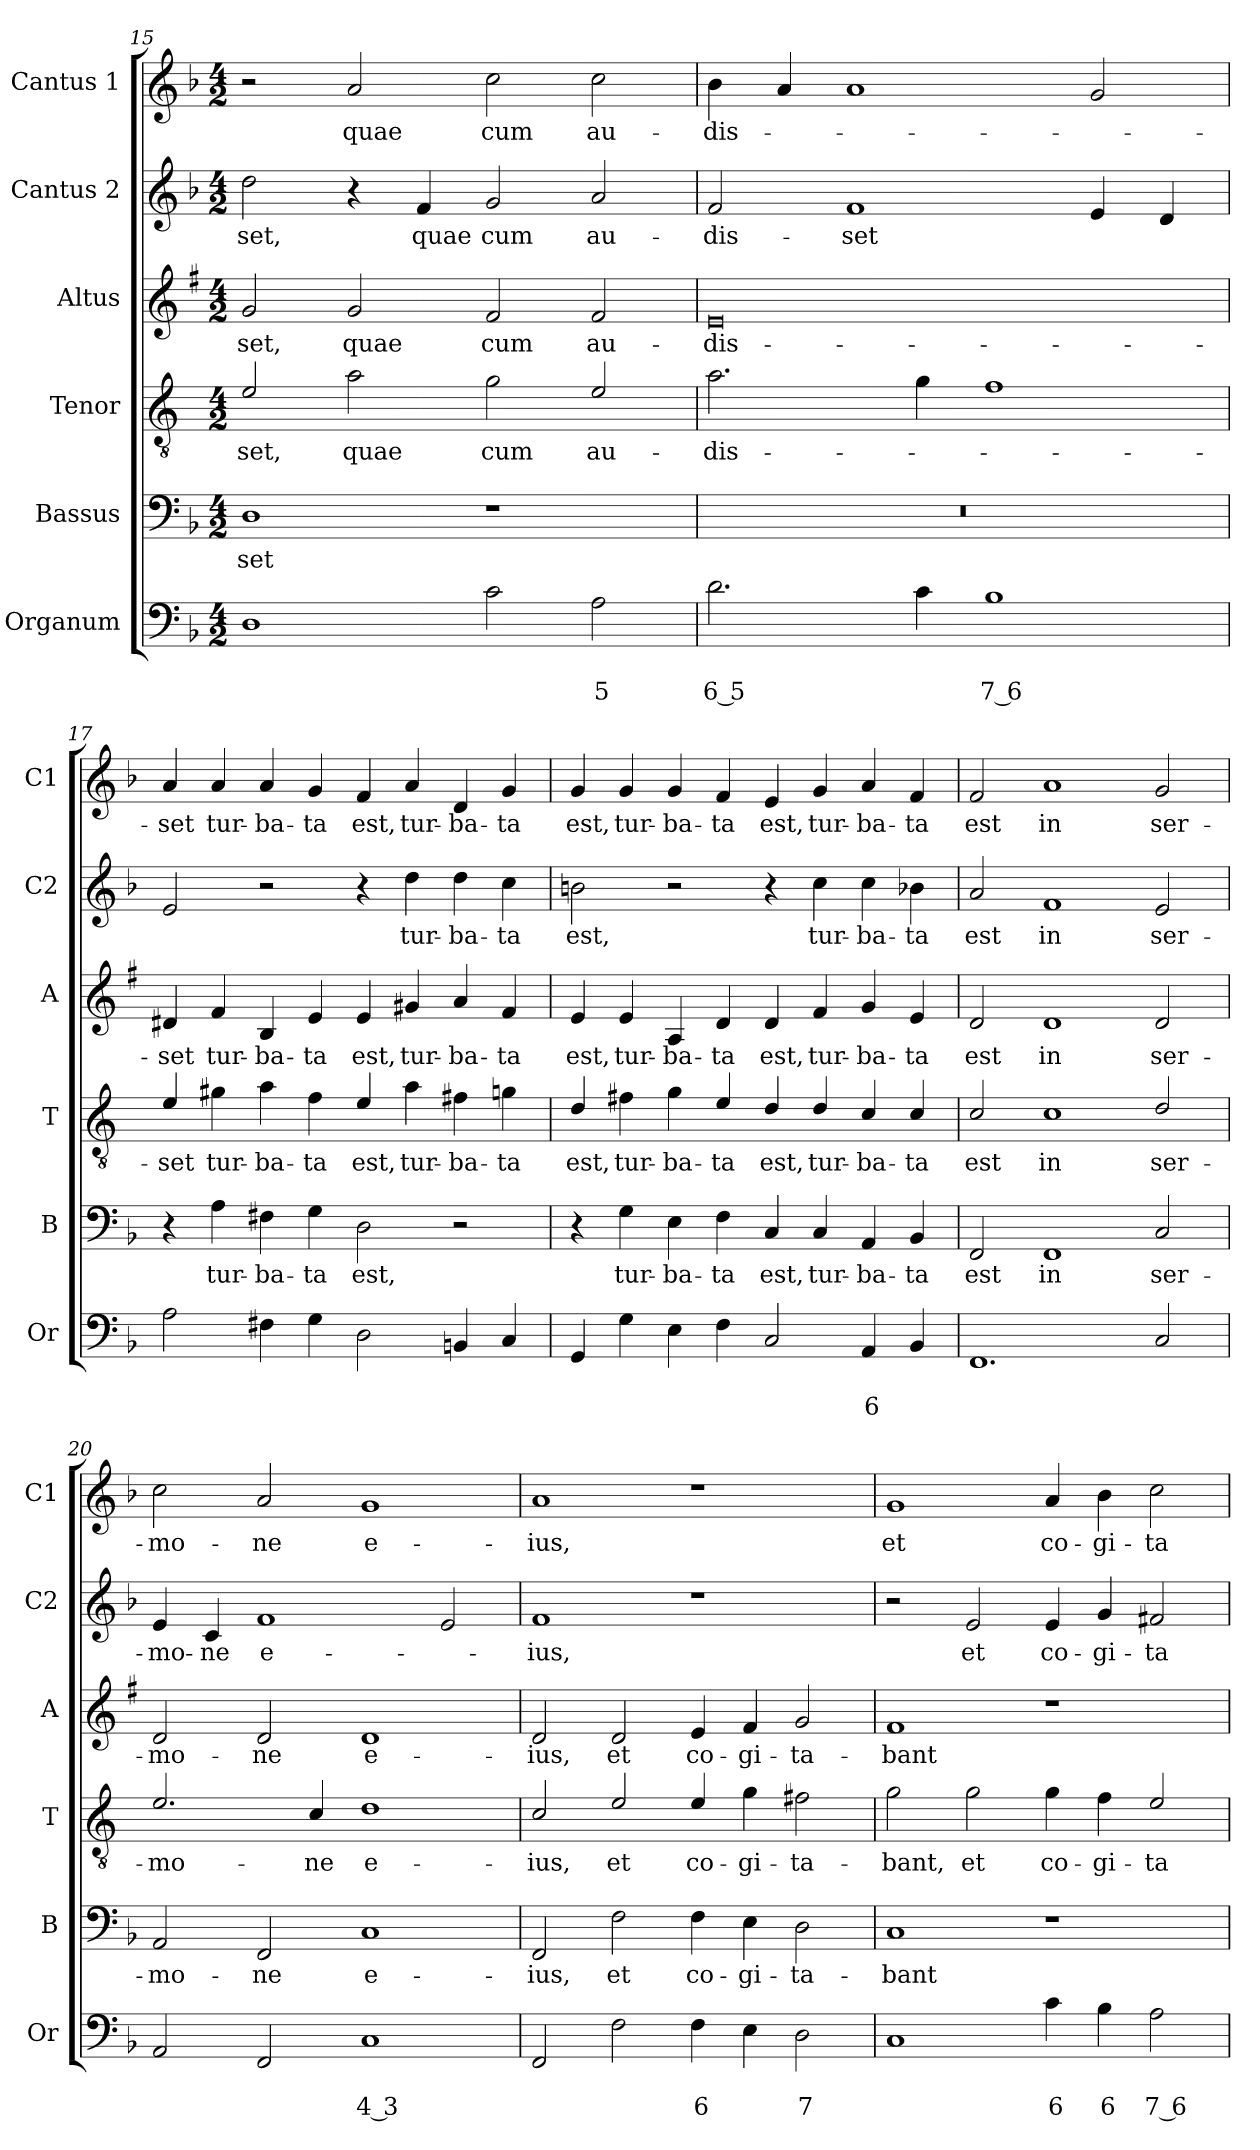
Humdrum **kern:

**kern	**text	**text	**kern	**text	**kern	**text	**kern	**text	**kern	**text	**kern	**text
*part6	*part6	*part6	*part5	*part5	*part4	*part4	*part3	*part3	*part2	*part2	*part1	*part1
*staff6	*staff6	*staff6	*staff5	*staff5	*staff4	*staff4	*staff3	*staff3	*staff2	*staff2	*staff1	*staff1
*I"Organum	*	*	*I"Bassus	*	*I"Tenor	*	*I"Altus	*	*I"Cantus 2	*	*I"Cantus 1	*
*I'Or	*	*	*I'B	*	*I'T	*	*I'A	*	*I'C2	*	*I'C1	*
*clefF4	*	*	*clefF4	*	*clefGv2	*	*clefG2	*	*clefG2	*	*clefG2	*
*	*	*	*	*	*ITrd4c7	*	*ITrd1c2	*	*	*	*	*
*k[b-]	*	*	*k[b-]	*	*k[b-]	*	*k[b-]	*	*k[b-]	*	*k[b-]	*
*F:	*	*	*F:	*	*F:	*	*F:	*	*F:	*	*F:	*
*M4/2	*	*	*M4/2	*	*M4/2	*	*M4/2	*	*M4/2	*	*M4/2	*
=15	=15	=15	=15	=15	=15	=15	=15	=15	=15	=15	=15	=15
!	!	!	!	!LO:LY:b	!	!LO:LY:b	!	!LO:LY:b	!	!LO:LY:b	!	!
1D	.	.	1D	-set	2A/	-set,	2f/	-set,	2dd\	-set,	2r	.
!	!	!	!	!	!	!LO:LY:b	!	!LO:LY:b	!	!	!	!LO:LY:b
.	.	.	.	.	2d\	quae	2f/	quae	4r	.	2a/	quae
!	!	!	!	!	!	!	!	!	!	!LO:LY:b	!	!
.	.	.	.	.	.	.	.	.	4f/	quae	.	.
!	!	!	!	!	!	!LO:LY:b	!	!LO:LY:b	!	!LO:LY:b	!	!LO:LY:b
2c\	.	.	1r	.	2c\	cum	2e/	cum	2g/	cum	2cc\	cum
!	!	!LO:LY:b	!	!	!	!LO:LY:b	!	!LO:LY:b	!	!LO:LY:b	!	!LO:LY:b
2A\	.	5	.	.	2A/	au-	2e/	au-	2a/	au-	2cc\	au-
=16	=16	=16	=16	=16	=16	=16	=16	=16	=16	=16	=16	=16
!	!	!LO:LY:b	!	!	!	!LO:LY:b	!	!LO:LY:b	!	!LO:LY:b	!	!LO:LY:b
2.d\	.	6 5	0r	.	2.d\	-dis-	0d	-dis-	2f/	-dis-	4b-\	-dis-
.	.	.	.	.	.	.	.	.	.	.	4a/	.
!	!	!	!	!	!	!	!	!	!	!LO:LY:b	!	!
.	.	.	.	.	.	.	.	.	1f	-set	1a	.
4c\	.	.	.	.	4c\	.	.	.	.	.	.	.
!	!	!LO:LY:b	!	!	!	!	!	!	!	!	!	!
1B-	.	7 6	.	.	1B-	.	.	.	.	.	.	.
.	.	.	.	.	.	.	.	.	4e/	.	2g/	.
.	.	.	.	.	.	.	.	.	4d/	.	.	.
!!LO:LB:g=z
=17	=17	=17	=17	=17	=17	=17	=17	=17	=17	=17	=17	=17
!	!	!	!	!	!	!LO:LY:b	!	!LO:LY:b	!	!	!	!LO:LY:b
2A\	.	.	4r	.	4A/	-set	4c#X/	-set	2e/	.	4a/	-set
!	!	!	!	!LO:LY:b	!	!LO:LY:b	!	!LO:LY:b	!	!	!	!LO:LY:b
.	.	.	4A\	tur-	4c#X\	tur-	4e/	tur-	.	.	4a/	tur-
!	!	!	!	!LO:LY:b	!	!LO:LY:b	!	!LO:LY:b	!	!	!	!LO:LY:b
4F#X\	.	.	4F#X\	-ba-	4d\	-ba-	4A/	-ba-	2r	.	4a/	-ba-
!	!	!	!	!LO:LY:b	!	!LO:LY:b	!	!LO:LY:b	!	!	!	!LO:LY:b
4G\	.	.	4G\	-ta	4B-\	-ta	4d/	-ta	.	.	4g/	-ta
!	!	!	!	!LO:LY:b	!	!LO:LY:b	!	!LO:LY:b	!	!	!	!LO:LY:b
2D\	.	.	2D\	est,	4A/	est,	4d/	est,	4r	.	4f/	est,
!	!	!	!	!	!	!LO:LY:b	!	!LO:LY:b	!	!LO:LY:b	!	!LO:LY:b
.	.	.	.	.	4d\	tur-	4f#X/	tur-	4dd\	tur-	4a/	tur-
!	!	!	!	!	!	!LO:LY:b	!	!LO:LY:b	!	!LO:LY:b	!	!LO:LY:b
4BBn/	.	.	2r	.	4Bn\	-ba-	4g/	-ba-	4dd\	-ba-	4d/	-ba-
!	!	!	!	!	!	!LO:LY:b	!	!LO:LY:b	!	!LO:LY:b	!	!LO:LY:b
4C/	.	.	.	.	4cn\	-ta	4e/	-ta	4cc\	-ta	4g/	-ta
=18	=18	=18	=18	=18	=18	=18	=18	=18	=18	=18	=18	=18
!	!	!	!	!	!	!LO:LY:b	!	!LO:LY:b	!	!LO:LY:b	!	!LO:LY:b
4GG/	.	.	4r	.	4G/	est,	4d/	est,	2bn\	est,	4g/	est,
!	!	!	!	!LO:LY:b	!	!LO:LY:b	!	!LO:LY:b	!	!	!	!LO:LY:b
4G\	.	.	4G\	tur-	4Bn\	tur-	4d/	tur-	.	.	4g/	tur-
!	!	!	!	!LO:LY:b	!	!LO:LY:b	!	!LO:LY:b	!	!	!	!LO:LY:b
4E\	.	.	4E\	-ba-	4c\	-ba-	4G/	-ba-	2r	.	4g/	-ba-
!	!	!	!	!LO:LY:b	!	!LO:LY:b	!	!LO:LY:b	!	!	!	!LO:LY:b
4F\	.	.	4F\	-ta	4A/	-ta	4c/	-ta	.	.	4f/	-ta
!	!	!	!	!LO:LY:b	!	!LO:LY:b	!	!LO:LY:b	!	!	!	!LO:LY:b
2C/	.	.	4C/	est,	4G/	est,	4c/	est,	4r	.	4e/	est,
!	!	!	!	!LO:LY:b	!	!LO:LY:b	!	!LO:LY:b	!	!LO:LY:b	!	!LO:LY:b
.	.	.	4C/	tur-	4G/	tur-	4e/	tur-	4cc\	tur-	4g/	tur-
!	!	!LO:LY:b	!	!LO:LY:b	!	!LO:LY:b	!	!LO:LY:b	!	!LO:LY:b	!	!LO:LY:b
4AA/	.	6	4AA/	-ba-	4F/	-ba-	4f/	-ba-	4cc\	-ba-	4a/	-ba-
!	!	!	!	!LO:LY:b	!	!LO:LY:b	!	!LO:LY:b	!	!LO:LY:b	!	!LO:LY:b
4BB-/	.	.	4BB-/	-ta	4F/	-ta	4d/	-ta	4b-X\	-ta	4f/	-ta
=19	=19	=19	=19	=19	=19	=19	=19	=19	=19	=19	=19	=19
!	!	!	!	!LO:LY:b	!	!LO:LY:b	!	!LO:LY:b	!	!LO:LY:b	!	!LO:LY:b
1.FF	.	.	2FF/	est	2F/	est	2c/	est	2a/	est	2f/	est
!	!	!	!	!LO:LY:b	!	!LO:LY:b	!	!LO:LY:b	!	!LO:LY:b	!	!LO:LY:b
.	.	.	1FF	in	1F	in	1c	in	1f	in	1a	in
!	!	!	!	!LO:LY:b	!	!LO:LY:b	!	!LO:LY:b	!	!LO:LY:b	!	!LO:LY:b
2C/	.	.	2C/	ser-	2G/	ser-	2c/	ser-	2e/	ser-	2g/	ser-
=20	=20	=20	=20	=20	=20	=20	=20	=20	=20	=20	=20	=20
!	!	!	!	!LO:LY:b	!	!LO:LY:b	!	!LO:LY:b	!	!LO:LY:b	!	!LO:LY:b
2AA/	.	.	2AA/	-mo-	2.A/	-mo-	2c/	-mo-	4e/	-mo-	2cc\	-mo-
!	!	!	!	!	!	!	!	!	!	!LO:LY:b	!	!
.	.	.	.	.	.	.	.	.	4c/	-ne	.	.
!	!	!	!	!LO:LY:b	!	!	!	!LO:LY:b	!	!LO:LY:b	!	!LO:LY:b
2FF/	.	.	2FF/	-ne	.	.	2c/	-ne	1f	e-	2a/	-ne
!	!	!	!	!	!	!LO:LY:b	!	!	!	!	!	!
.	.	.	.	.	4F/	-ne	.	.	.	.	.	.
!	!	!LO:LY:b	!	!LO:LY:b	!	!LO:LY:b	!	!LO:LY:b	!	!	!	!LO:LY:b
1C	.	4 3	1C	e-	1G	e-	1c	e-	.	.	1g	e-
.	.	.	.	.	.	.	.	.	2e/	.	.	.
!!LO:PB:g=z
=21	=21	=21	=21	=21	=21	=21	=21	=21	=21	=21	=21	=21
!	!	!	!	!LO:LY:b	!	!LO:LY:b	!	!LO:LY:b	!	!LO:LY:b	!	!LO:LY:b
2FF/	.	.	2FF/	-ius,	2F/	-ius,	2c/	-ius,	1f	-ius,	1a	-ius,
!	!	!	!	!LO:LY:b	!	!LO:LY:b	!	!LO:LY:b	!	!	!	!
2F\	.	.	2F\	et	2A/	et	2c/	et	.	.	.	.
!	!	!LO:LY:b	!	!LO:LY:b	!	!LO:LY:b	!	!LO:LY:b	!	!	!	!
4F\	.	6	4F\	co-	4A/	co-	4d/	co-	1r	.	1r	.
!	!	!	!	!LO:LY:b	!	!LO:LY:b	!	!LO:LY:b	!	!	!	!
4E\	.	.	4E\	-gi-	4c\	-gi-	4e/	-gi-	.	.	.	.
!	!	!LO:LY:b	!	!LO:LY:b	!	!LO:LY:b	!	!LO:LY:b	!	!	!	!
2D\	.	7	2D\	-ta-	2Bn\	-ta-	2f/	-ta-	.	.	.	.
=22	=22	=22	=22	=22	=22	=22	=22	=22	=22	=22	=22	=22
!	!	!	!	!LO:LY:b	!	!LO:LY:b	!	!LO:LY:b	!	!	!	!LO:LY:b
1C	.	.	1C	-bant	2c\	-bant,	1e	-bant	2r	.	1g	et
!	!	!	!	!	!	!LO:LY:b	!	!	!	!LO:LY:b	!	!
.	.	.	.	.	2c\	et	.	.	2e/	et	.	.
!	!	!LO:LY:b	!	!	!	!LO:LY:b	!	!	!	!LO:LY:b	!	!LO:LY:b
4c\	.	6	1r	.	4c\	co-	1r	.	4e/	co-	4a/	co-
!	!	!LO:LY:b	!	!	!	!LO:LY:b	!	!	!	!LO:LY:b	!	!LO:LY:b
4B-\	.	6	.	.	4B-\	-gi-	.	.	4g/	-gi-	4b-\	-gi-
!	!	!LO:LY:b	!	!	!	!LO:LY:b	!	!	!	!LO:LY:b	!	!LO:LY:b
2A\	.	7 6	.	.	2A/	-ta-	.	.	2f#X/	-ta-	2cc\	-ta-
=	=	=	=	=	=	=	=	=	=	=	=	=
*-	*-	*-	*-	*-	*-	*-	*-	*-	*-	*-	*-	*-
